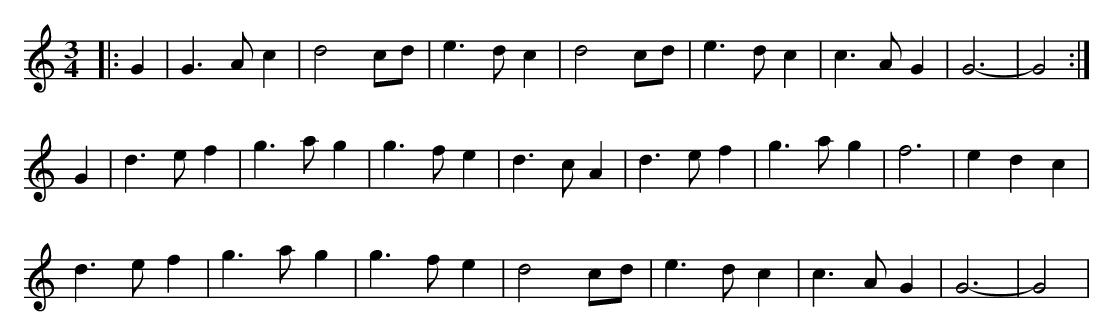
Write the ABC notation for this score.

X:1
M:3/4
K:C
|:G2| G3 A c2| d4 cd| e3 d c2| d4 cd| e3 d c2| c3 A G2| G6-|G4:|
G2| d3 e f2| g3 a g2| g3 f e2| d3 c A2| d3 e f2| g3 a g2| f6| e2 d2 c2|
 d3 e f2| g3 a g2| g3 f e2| d4 cd| e3dc2| c3 A G2| G6-|G4|
